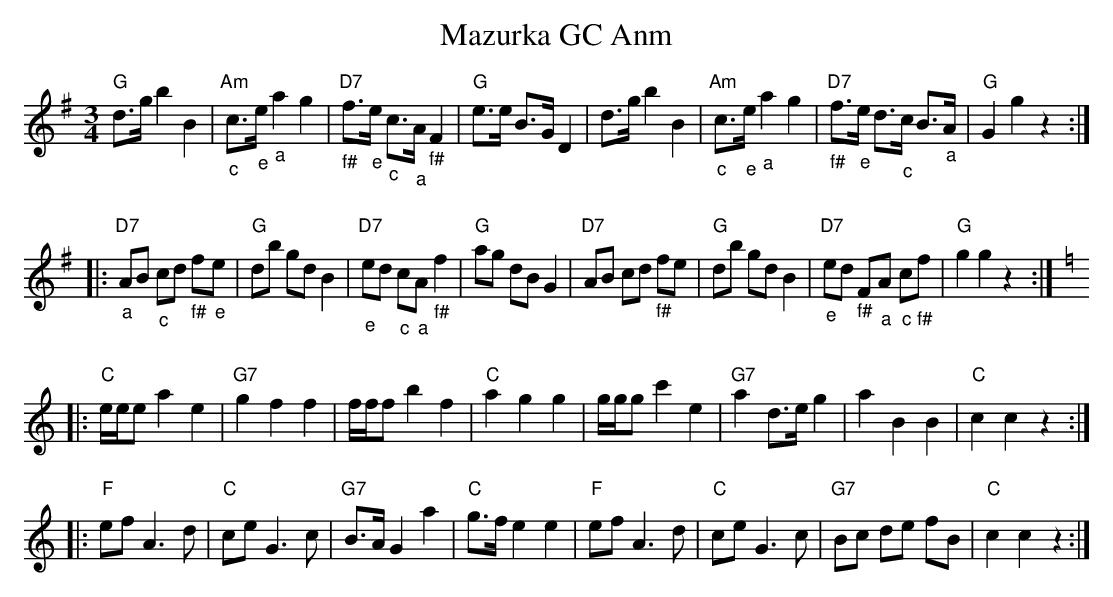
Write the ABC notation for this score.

X:1
T: Mazurka GC Anm
M:3/4
L:1/8
K:G %%MIDI gchordon
"G"d>g b2B2 | "Am""_c"c>"_e"e "_a"a2g2 | "D7""_f#"f>"_e"e "_c"c>"_a"A "_f#"F2 | "G"e>e B>G D2 |\
 d>g b2B2 | "Am""_c"c>"_e"e "_a"a2g2 | "D7""_f#"f>"_e"e d>"_c"c B>"_a"A | "G"G2g2z2 ::
"" "D7""_a"AB "_c"cd "_f#"f"_e"e | "G"db gd B2 | "D7""_e"ed "_c"c"_a"A "_f#"f2 | "G"ag dB G2 |\
 "D7"AB cd "_f#"fe | "G"db gd B2 | "D7""_e"ed "_f#"F"_a"A "_c"c"_f#"f | "G"g2g2z2 :: [K:C]
"" "C"e/e/e a2e2 | "G7"g2f2f2 | f/f/f b2f2 | "C"a2g2g2 |\
 g/g/g c'2e2 | "G7"a2 d>e g2 | a2B2B2 | "C"c2c2z2 ::
"F"ef A3d | "C"ce G3c | "G7"B>A G2a2 | "C"g>f e2e2 |\
 "F"ef A3d | "C"ce G3c | "G7"Bc de fB | "C"c2c2z2 :|
